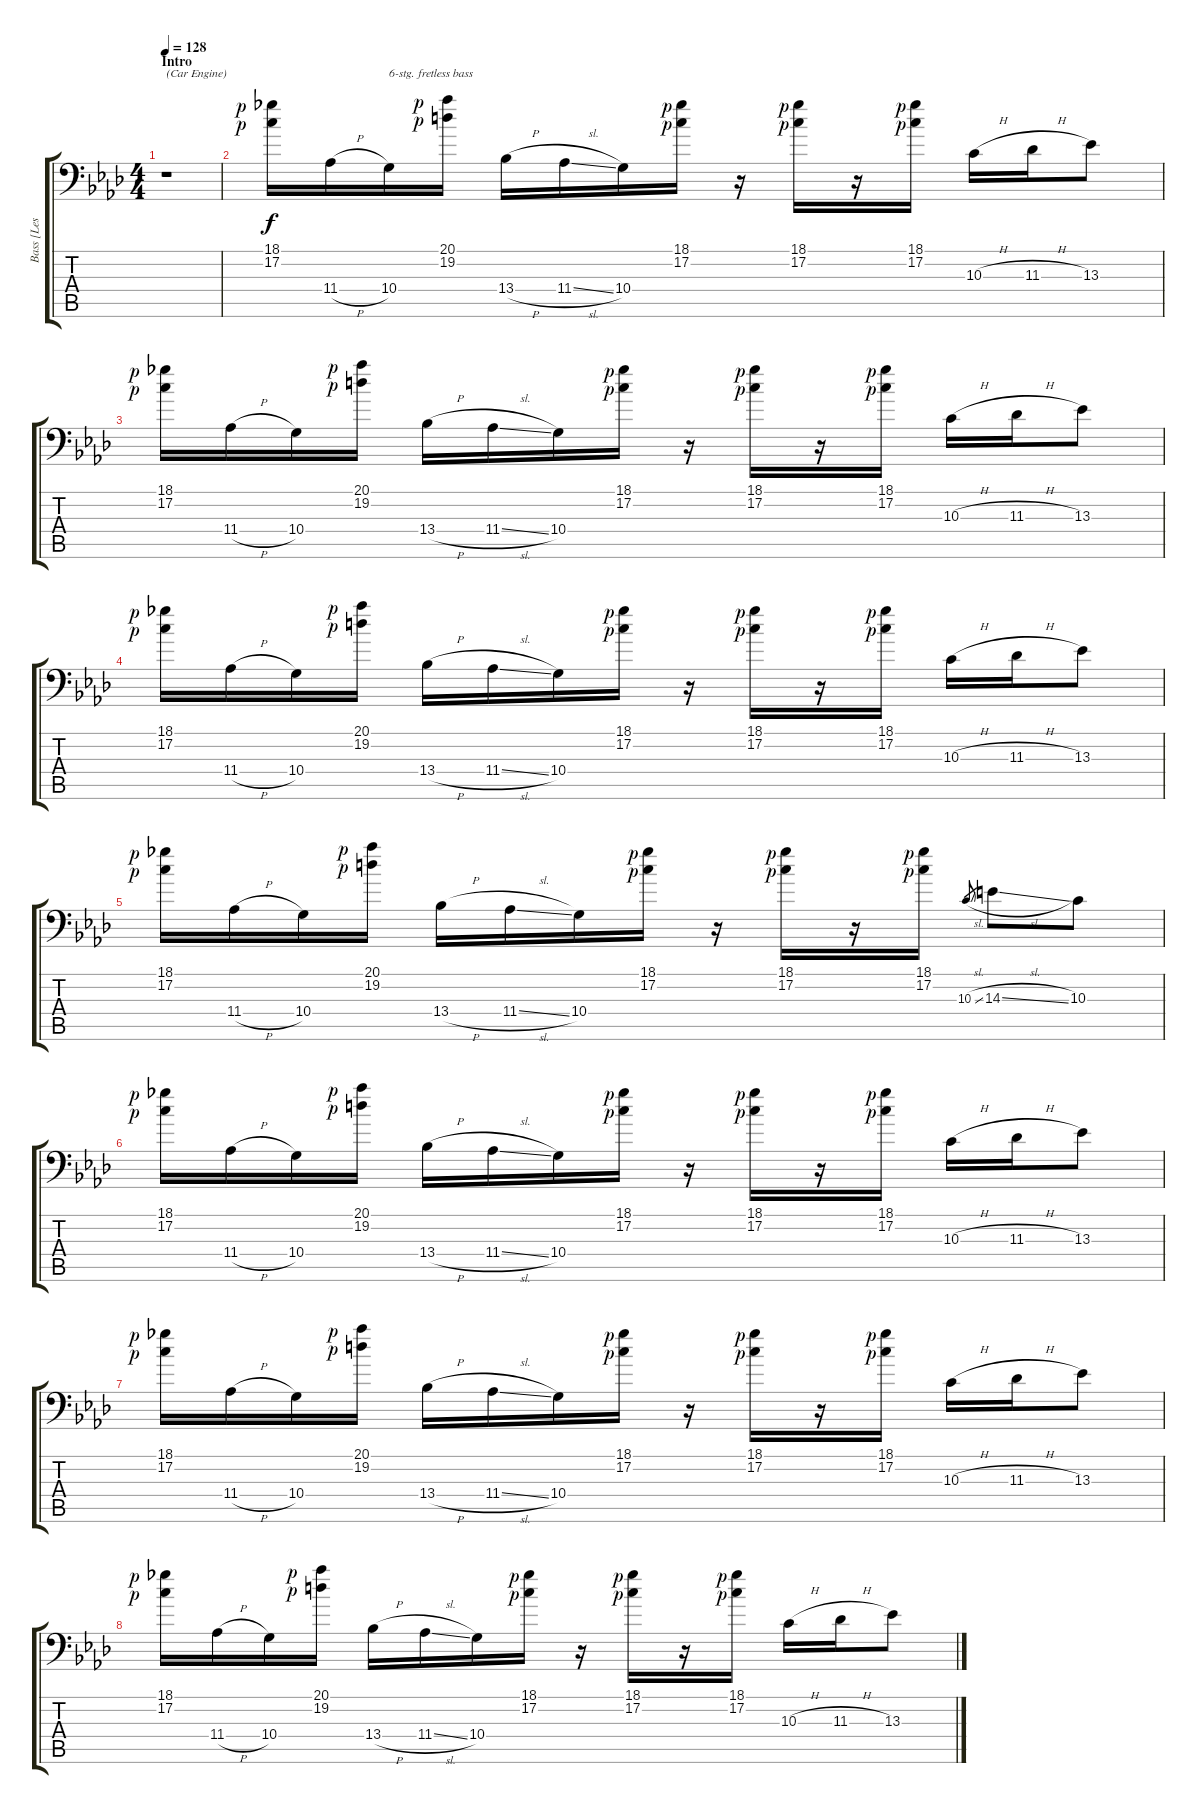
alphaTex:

\track ("Bass [Les Claypool]" "Bass [Les ") {instrument slapbass1}
\staff {score tabs}
\tuning (C3 G2 D2 A1 E1 B0) {hide}
\ts (4 4)
\section ("" "Intro")
\tempo 128
\clef f4
\ks ab
r.1{txt "(Car Engine)" dy f instrument slapbass1} |
(18.1{rf 1} 17.2{rf 1}).16 11.4{h}.16 10.4.16{txt "6-stg. fretless bass"} (20.1{rf 1} 19.2{rf 1}).16 13.4{h}.16 11.4{sl}.16 10.4.16 (18.1{rf 1} 17.2{rf 1}).16 r.16 (18.1{rf 1} 17.2{rf 1}).16 r.16 (18.1{rf 1} 17.2{rf 1}).16 10.3{h}.16 11.3{h}.16 13.3.8 |
(18.1{rf 1} 17.2{rf 1}).16 11.4{h}.16 10.4.16 (20.1{rf 1} 19.2{rf 1}).16 13.4{h}.16 11.4{sl}.16 10.4.16 (18.1{rf 1} 17.2{rf 1}).16 r.16 (18.1{rf 1} 17.2{rf 1}).16 r.16 (18.1{rf 1} 17.2{rf 1}).16 10.3{h}.16 11.3{h}.16 13.3.8 |
(18.1{rf 1} 17.2{rf 1}).16 11.4{h}.16 10.4.16 (20.1{rf 1} 19.2{rf 1}).16 13.4{h}.16 11.4{sl}.16 10.4.16 (18.1{rf 1} 17.2{rf 1}).16 r.16 (18.1{rf 1} 17.2{rf 1}).16 r.16 (18.1{rf 1} 17.2{rf 1}).16 10.3{h}.16 11.3{h}.16 13.3.8 |
(18.1{rf 1} 17.2{rf 1}).16 11.4{h}.16 10.4.16 (20.1{rf 1} 19.2{rf 1}).16 13.4{h}.16 11.4{sl}.16 10.4.16 (18.1{rf 1} 17.2{rf 1}).16 r.16 (18.1{rf 1} 17.2{rf 1}).16 r.16 (18.1{rf 1} 17.2{rf 1}).16 10.3{sl}.8{gr} 14.3{sl}.8 10.3.8 |
(18.1{rf 1} 17.2{rf 1}).16 11.4{h}.16 10.4.16 (20.1{rf 1} 19.2{rf 1}).16 13.4{h}.16 11.4{sl}.16 10.4.16 (18.1{rf 1} 17.2{rf 1}).16 r.16 (18.1{rf 1} 17.2{rf 1}).16 r.16 (18.1{rf 1} 17.2{rf 1}).16 10.3{h}.16 11.3{h}.16 13.3.8 |
(18.1{rf 1} 17.2{rf 1}).16 11.4{h}.16 10.4.16 (20.1{rf 1} 19.2{rf 1}).16 13.4{h}.16 11.4{sl}.16 10.4.16 (18.1{rf 1} 17.2{rf 1}).16 r.16 (18.1{rf 1} 17.2{rf 1}).16 r.16 (18.1{rf 1} 17.2{rf 1}).16 10.3{h}.16 11.3{h}.16 13.3.8 |
(18.1{rf 1} 17.2{rf 1}).16 11.4{h}.16 10.4.16 (20.1{rf 1} 19.2{rf 1}).16 13.4{h}.16 11.4{sl}.16 10.4.16 (18.1{rf 1} 17.2{rf 1}).16 r.16 (18.1{rf 1} 17.2{rf 1}).16 r.16 (18.1{rf 1} 17.2{rf 1}).16 10.3{h}.16 11.3{h}.16 13.3.8
